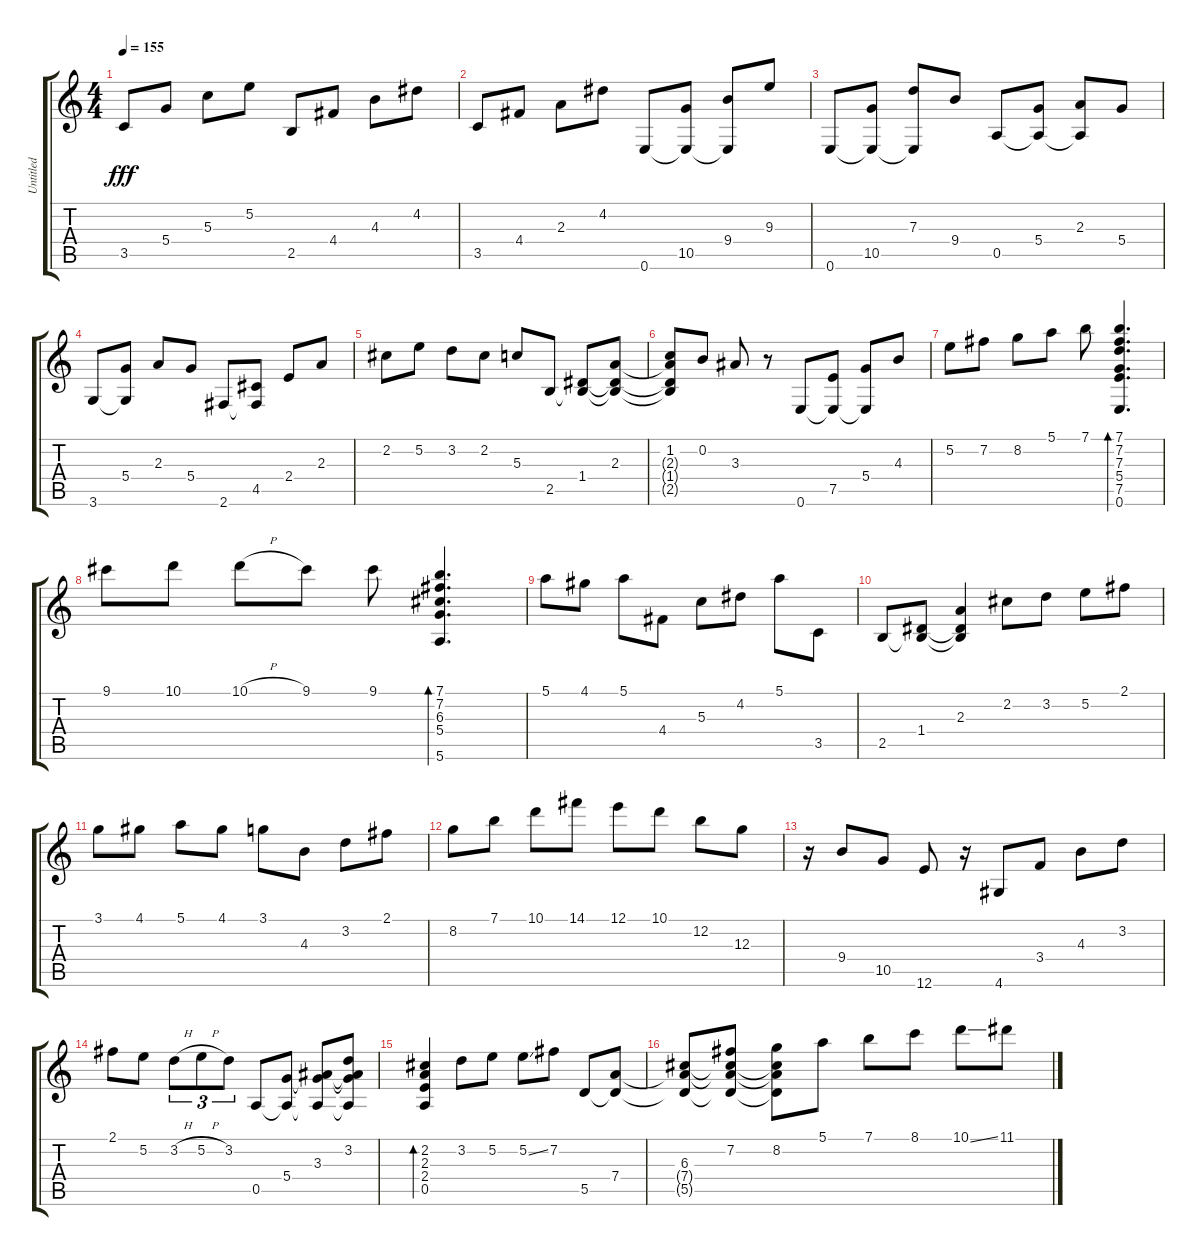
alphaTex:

\track ("Untitled" "Untitled") {instrument acousticguitarnylon}
\staff {score tabs}
\tuning (E4 B3 G3 D3 A2 E2) {hide}
\ts (4 4)
\tempo 155
\clef g2
\ks c
3.5.8{dy fff} 5.4.8 5.3.8 5.2.8 2.5.8 4.4.8 4.3.8 4.2.8 |
3.5.8 4.4.8 2.3.8 4.2.8 0.6.8 (10.5 0.6{t}).8 (9.4 0.6{t}).8 9.3.8 |
0.6.8 (10.5 0.6{t}).8 (7.3 0.6{t}).8 9.4.8 0.5.8 (5.4 0.5{t}).8 (2.3 0.5{t}).8 5.4.8 |
3.6.8 (5.4 3.6{t}).8 2.3.8 5.4.8 2.6.8 (4.5 2.6{t}).8 2.4.8 2.3.8 |
2.2.8 5.2.8 3.2.8 2.2.8 5.3.8 2.5.8 (1.4 2.5{t}).8 (2.3 1.4{t} 2.5{t}).8 |
(1.2 2.3{t} 1.4{t} 2.5{t}).8 0.2.8 3.3.8 r.8 0.6.8 (7.5 0.6{t}).8 (5.4 0.6{t}).8 4.3.8 |
5.2.8 7.2.8 8.2.8 5.1.8 7.1.8 (7.1 7.2 7.3 5.4 7.5 0.6).4{d bd 30} |
9.1.8 10.1.8 10.1{h}.8 9.1.8 9.1.8 (7.1 7.2 6.3 5.4 5.6).4{d bd 30} |
5.1.8 4.1.8 5.1.8 4.4.8 5.3.8 4.2.8 5.1.8 3.5.8 |
2.5.8 (1.4 2.5{t}).8 (2.3 1.4{t} 2.5{t}).4 2.2.8 3.2.8 5.2.8 2.1.8 |
3.1.8 4.1.8 5.1.8 4.1.8 3.1.8 4.3.8 3.2.8 2.1.8 |
8.2.8 7.1.8 10.1.8 14.1.8 12.1.8 10.1.8 12.2.8 12.3.8 |
r.16 9.4.8 10.5.8 12.6.8 r.16 4.6.8 3.4.8 4.3.8 3.2.8 |
2.1.8 5.2.8 3.2{h}.8{tu (3 2)} 5.2{h}.8{tu (3 2)} 3.2.8{tu (3 2)} 0.5.8 (5.4 0.5{t}).8 (3.3 5.4{t} 0.5{t}).8 (3.2 3.3{t} 5.4{t} 0.5{t}).8 |
(2.2 2.3 2.4 0.5).4{bd 30} 3.2.8 5.2.8 5.2{ss}.8 7.2.8 5.5.8 (7.4 5.5{t}).8 |
(6.3 7.4{t} 5.5{t}).8 (7.2 6.3{t} 7.4{t} 5.5{t}).8 (8.2 6.3{t} 7.4{t} 5.5{t}).8 5.1.8 7.1.8 8.1.8 10.1{ss}.8 11.1{ss}.8
